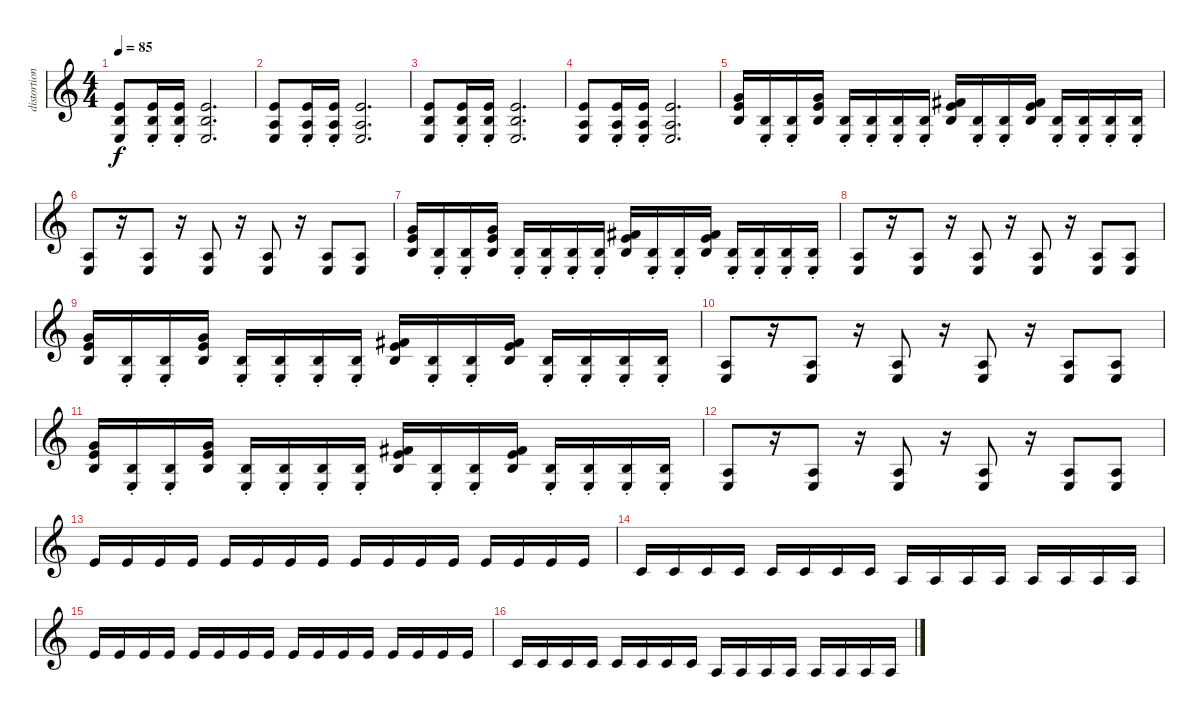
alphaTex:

\track ("distortion guitar" "distortion") {instrument distortionguitar}
\staff {score}
\tuning (E4 B3 G3 D3 A2 E2) {hide}
\ts (4 4)
\tempo 85
\clef g2
\ks c
(2.4 2.5 0.6).8{dy f} (2.4{st} 2.5{st} 0.6{st}).16 (2.4{st} 2.5{st} 0.6{st}).16 (2.4 2.5 0.6).2{d} |
(2.4 0.5 0.6).8 (2.4{st} 0.5{st} 0.6{st}).16 (2.4{st} 0.5{st} 0.6{st}).16 (2.4 0.5 0.6).2{d} |
(2.4 2.5 0.6).8 (2.4{st} 2.5{st} 0.6{st}).16 (2.4{st} 2.5{st} 0.6{st}).16 (2.4 2.5 0.6).2{d} |
(2.4 0.5 0.6).8 (2.4{st} 0.5{st} 0.6{st}).16 (2.4{st} 0.5{st} 0.6{st}).16 (2.4 0.5 0.6).2{d} |
(0.3 2.4 2.5).16 (2.5{st} 0.6{st}).16 (2.5{st} 0.6{st}).16 (0.3 2.4 2.5).16 (2.5{st} 0.6{st}).16 (2.5{st} 0.6{st}).16 (2.5{st} 0.6{st}).16 (2.5{st} 0.6{st}).16 (2.4 2.5 14.6).16 (2.5{st} 0.6{st}).16 (2.5{st} 0.6{st}).16 (2.4 2.5 14.6).16 (2.5{st} 0.6{st}).16 (2.5{st} 0.6{st}).16 (2.5{st} 0.6{st}).16 (2.5{st} 0.6{st}).16 |
(0.5 0.6).8 r.16 (0.5 0.6).8 r.16 (0.5 0.6).8 r.16 (0.5 0.6).8 r.16 (0.5 0.6).8 (0.5 0.6).8 |
(0.3 2.4 2.5).16 (2.5{st} 0.6{st}).16 (2.5{st} 0.6{st}).16 (0.3 2.4 2.5).16 (2.5{st} 0.6{st}).16 (2.5{st} 0.6{st}).16 (2.5{st} 0.6{st}).16 (2.5{st} 0.6{st}).16 (2.4 2.5 14.6).16 (2.5{st} 0.6{st}).16 (2.5{st} 0.6{st}).16 (2.4 2.5 14.6).16 (2.5{st} 0.6{st}).16 (2.5{st} 0.6{st}).16 (2.5{st} 0.6{st}).16 (2.5{st} 0.6{st}).16 |
(0.5 0.6).8 r.16 (0.5 0.6).8 r.16 (0.5 0.6).8 r.16 (0.5 0.6).8 r.16 (0.5 0.6).8 (0.5 0.6).8 |
(0.3 2.4 2.5).16 (2.5{st} 0.6{st}).16 (2.5{st} 0.6{st}).16 (0.3 2.4 2.5).16 (2.5{st} 0.6{st}).16 (2.5{st} 0.6{st}).16 (2.5{st} 0.6{st}).16 (2.5{st} 0.6{st}).16 (2.4 2.5 14.6).16 (2.5{st} 0.6{st}).16 (2.5{st} 0.6{st}).16 (2.4 2.5 14.6).16 (2.5{st} 0.6{st}).16 (2.5{st} 0.6{st}).16 (2.5{st} 0.6{st}).16 (2.5{st} 0.6{st}).16 |
(0.5 0.6).8 r.16 (0.5 0.6).8 r.16 (0.5 0.6).8 r.16 (0.5 0.6).8 r.16 (0.5 0.6).8 (0.5 0.6).8 |
(0.3 2.4 2.5).16 (2.5{st} 0.6{st}).16 (2.5{st} 0.6{st}).16 (0.3 2.4 2.5).16 (2.5{st} 0.6{st}).16 (2.5{st} 0.6{st}).16 (2.5{st} 0.6{st}).16 (2.5{st} 0.6{st}).16 (2.4 2.5 14.6).16 (2.5{st} 0.6{st}).16 (2.5{st} 0.6{st}).16 (2.4 2.5 14.6).16 (2.5{st} 0.6{st}).16 (2.5{st} 0.6{st}).16 (2.5{st} 0.6{st}).16 (2.5{st} 0.6{st}).16 |
(0.5 0.6).8 r.16 (0.5 0.6).8 r.16 (0.5 0.6).8 r.16 (0.5 0.6).8 r.16 (0.5 0.6).8 (0.5 0.6).8 |
2.4.16 2.4.16 2.4.16 2.4.16 2.4.16 2.4.16 2.4.16 2.4.16 2.4.16 2.4.16 2.4.16 2.4.16 2.4.16 2.4.16 2.4.16 2.4.16 |
3.5.16 3.5.16 3.5.16 3.5.16 3.5.16 3.5.16 3.5.16 3.5.16 0.5.16 0.5.16 0.5.16 0.5.16 0.5.16 0.5.16 0.5.16 0.5.16 |
2.4.16 2.4.16 2.4.16 2.4.16 2.4.16 2.4.16 2.4.16 2.4.16 2.4.16 2.4.16 2.4.16 2.4.16 2.4.16 2.4.16 2.4.16 2.4.16 |
3.5.16 3.5.16 3.5.16 3.5.16 3.5.16 3.5.16 3.5.16 3.5.16 0.5.16 0.5.16 0.5.16 0.5.16 0.5.16 0.5.16 0.5.16 0.5.16
